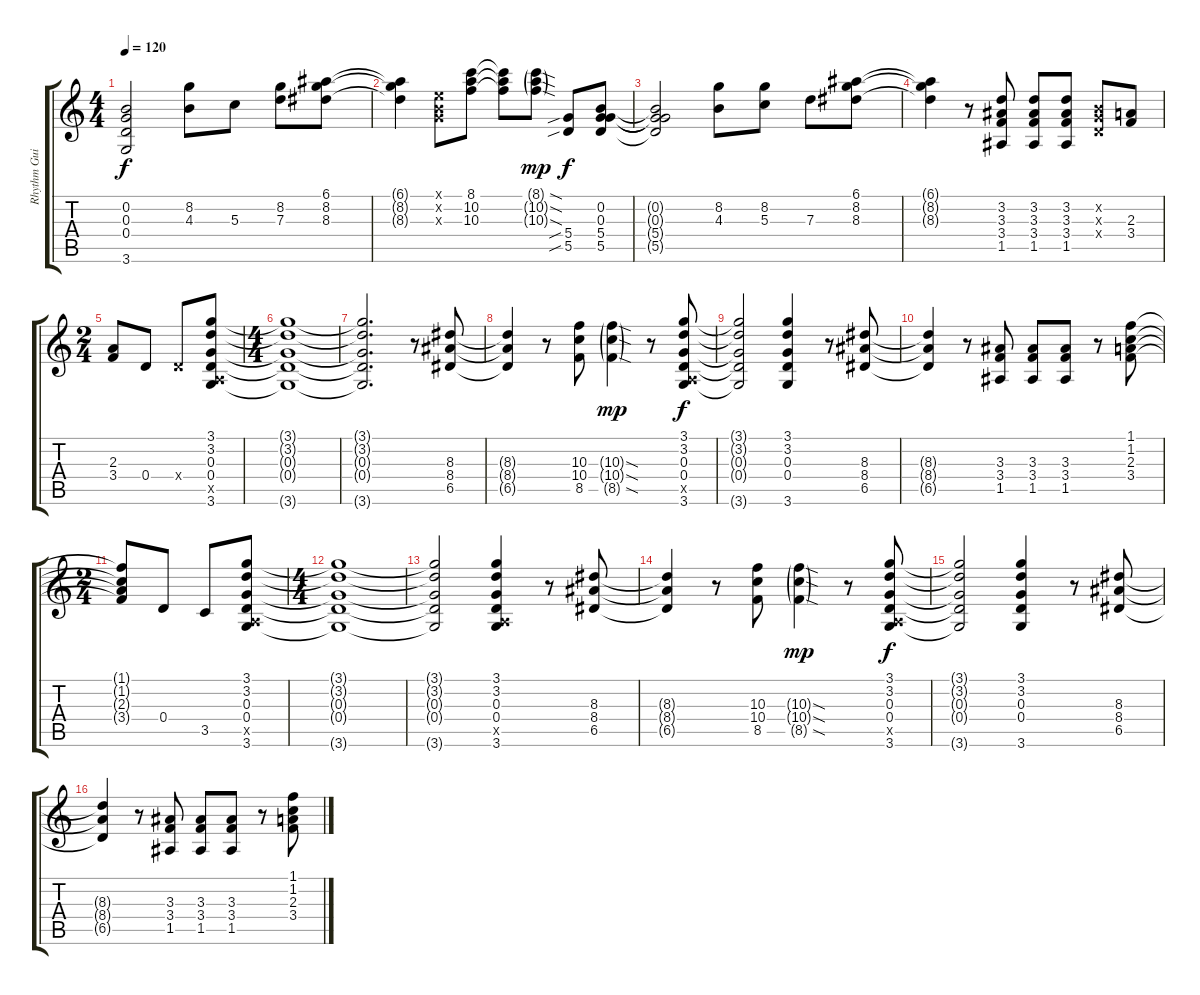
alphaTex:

\track ("Rhythm Guitar" "Rhythm Gui") {instrument overdrivenguitar}
\staff {score tabs}
\tuning (E4 B3 G3 D3 A2 E2) {hide}
\ts (4 4)
\tempo 120
\clef g2
\ks c
(0.2{t} 0.3{t} 0.4{t} 3.6{t}).2{dy f} (8.2 4.3).8 5.3.8 (8.2 7.3).8 (6.1 8.2 8.3).8 |
(6.1{t} 8.2{t} 8.3{t}).4 (0.1{x} 0.2{x} 0.3{x}).8 (8.1 10.2 10.3).8 (8.1{t} 10.2{t} 10.3{t}).8 (8.1{sod g} 10.2{sod g} 10.3{sod g}).8{dy mp} (5.4{sib} 5.5{sib}).8{dy f} (0.2 0.3 5.4 5.5).8 |
(0.2{t} 0.3{t} 5.4{t} 5.5{t}).2 (8.2 4.3).8 (8.2 5.3).8 7.3.8 (6.1 8.2 8.3).8 |
(6.1{t} 8.2{t} 8.3{t}).4 r.8 (3.2 3.3 3.4 1.5).8 (3.2 3.3 3.4 1.5).8 (3.2 3.3 3.4 1.5).8 (0.2{x} 0.3{x} 0.4{x}).8 (2.3 3.4).8 |
\ts (2 4)
(2.3 3.4).8 0.4.8 0.4{x}.8 (3.1 3.2 0.3 0.4 0.5{x} 3.6).8 |
\ts (4 4)
(3.1{t} 3.2{t} 0.3{t} 0.4{t} 3.6{t}).1 |
(3.1{t} 3.2{t} 0.3{t} 0.4{t} 3.6{t}).2{d} r.8 (8.3 8.4 6.5).8 |
(8.3{t} 8.4{t} 6.5{t}).4 r.8 (10.3 10.4 8.5).8 (10.3{sod g} 10.4{sod g} 8.5{sod g}).4{dy mp} r.8 (3.1 3.2 0.3 0.4 0.5{x} 3.6).8{dy f} |
(3.1{t} 3.2{t} 0.3{t} 0.4{t} 3.6{t}).2 (3.1 3.2 0.3 0.4 3.6).4 r.8 (8.3 8.4 6.5).8 |
(8.3{t} 8.4{t} 6.5{t}).4 r.8 (3.3 3.4 1.5).8 (3.3 3.4 1.5).8 (3.3 3.4 1.5).8 r.8 (1.1 1.2 2.3 3.4).8 |
\ts (2 4)
(1.1{t} 1.2{t} 2.3{t} 3.4{t}).8 0.4.8 3.5.8 (3.1 3.2 0.3 0.4 0.5{x} 3.6).8 |
\ts (4 4)
(3.1{t} 3.2{t} 0.3{t} 0.4{t} 3.6{t}).1 |
(3.1{t} 3.2{t} 0.3{t} 0.4{t} 3.6{t}).2 (3.1 3.2 0.3 0.4 0.5{x} 3.6).4 r.8 (8.3 8.4 6.5).8 |
(8.3{t} 8.4{t} 6.5{t}).4 r.8 (10.3 10.4 8.5).8 (10.3{sod g} 10.4{sod g} 8.5{sod g}).4{dy mp} r.8 (3.1 3.2 0.3 0.4 0.5{x} 3.6).8{dy f} |
(3.1{t} 3.2{t} 0.3{t} 0.4{t} 3.6{t}).2 (3.1 3.2 0.3 0.4 3.6).4 r.8 (8.3 8.4 6.5).8 |
(8.3{t} 8.4{t} 6.5{t}).4 r.8 (3.3 3.4 1.5).8 (3.3 3.4 1.5).8 (3.3 3.4 1.5).8 r.8 (1.1 1.2 2.3 3.4).8
